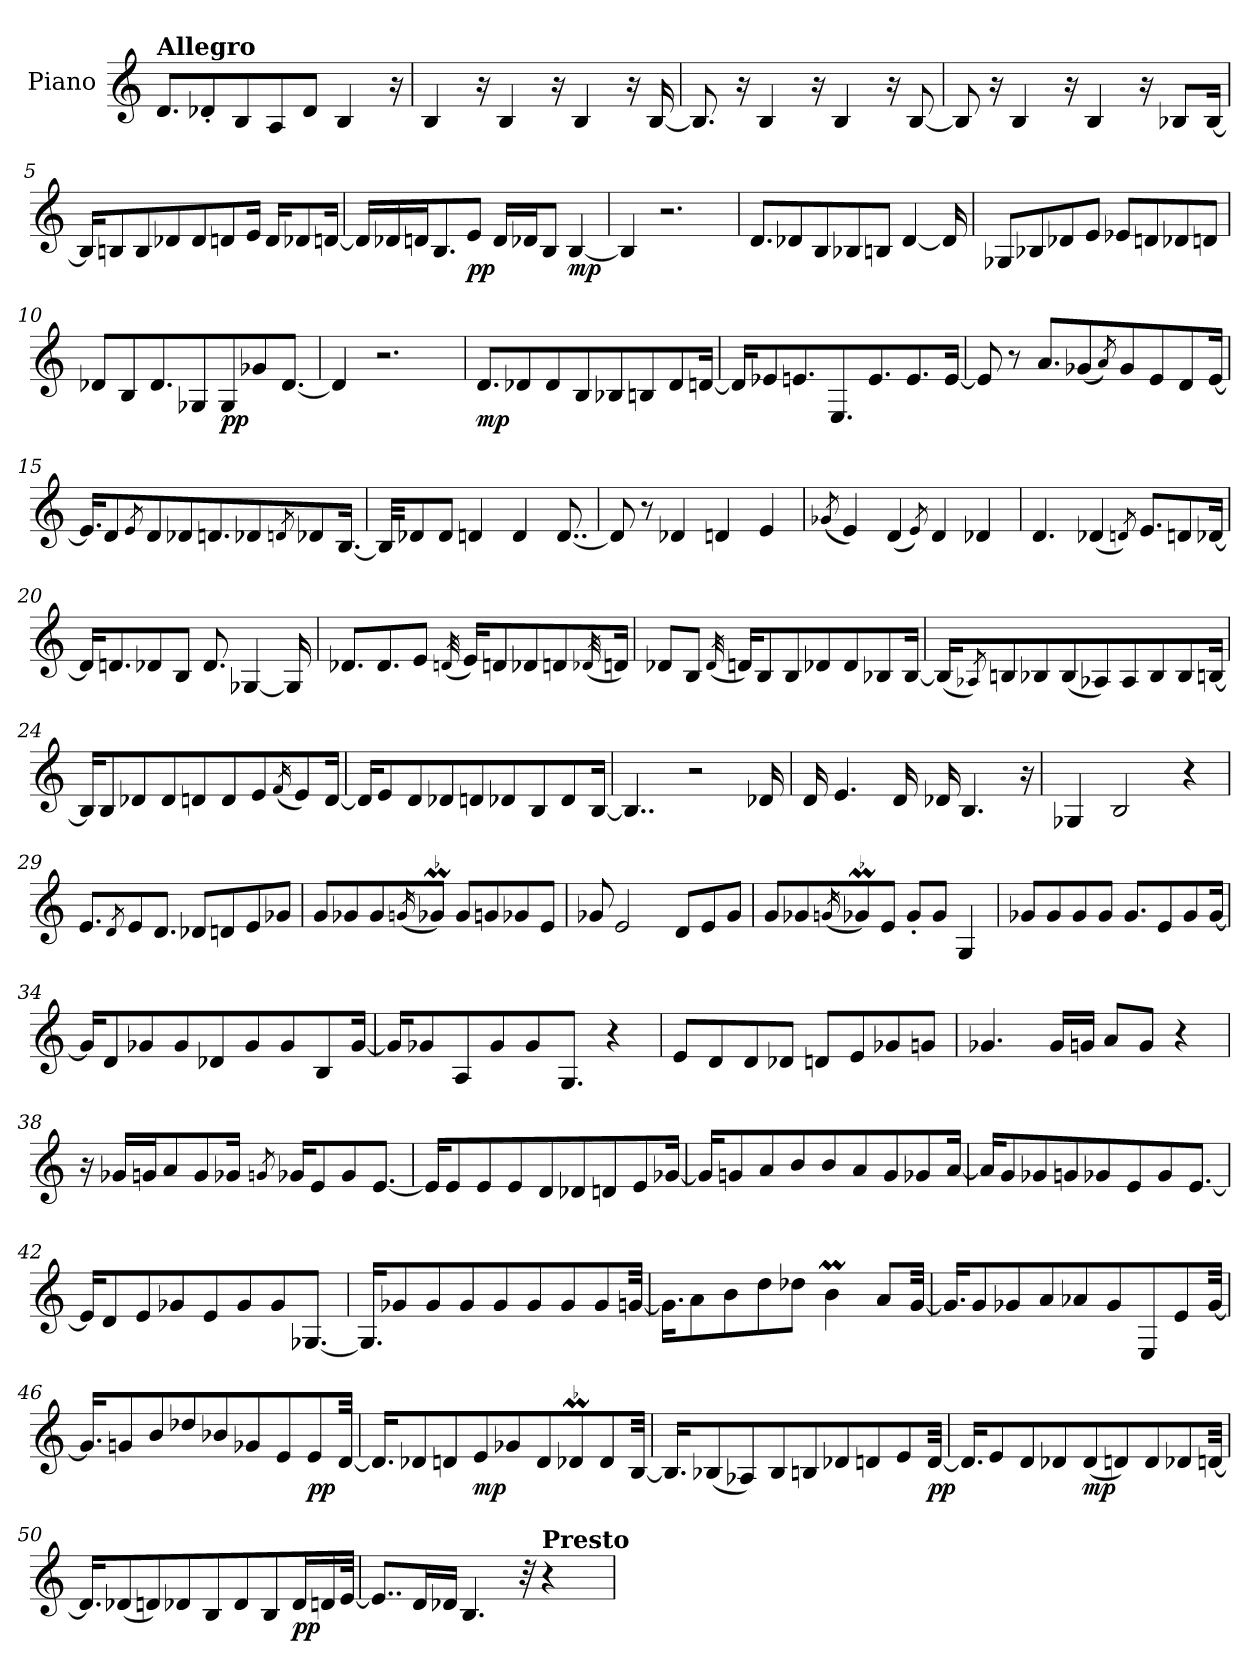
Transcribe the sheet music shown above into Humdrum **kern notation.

**kern	**dynam
*part1	*part1
*staff1	*staff1
*I"Piano	*
*I'Pno.	*
*clefG2	*
*k[]	*
=1	=1
!LO:TX:a:B:t=Allegro	!
8.d/L	.
8d-X'/	.
8B/	.
8A/	.
8d-/J	.
4B/	.
16r	.
=2	=2
4B/	.
16r	.
4B/	.
16r	.
4B/	.
16r	.
[16B/	.
=3	=3
8.B/]	.
16r	.
4B/	.
16r	.
4B/	.
16r	.
[8B/	.
=4	=4
8B/]	.
16r	.
4B/	.
16r	.
4B/	.
16r	.
8B-X/L	.
[16B-/Jk	.
!!LO:LB:g=z
=5	=5
16B-/KL]	.
8Bn/	.
8B/	.
8d-X/	.
8d-/	.
8dn/	.
16e/Jk	.
16d/KL	.
8d-X/	.
[16dn/Jk	.
=6	=6
16d/LL]	.
16d-X/	.
16dn/J	.
8.B/	.
!	!LO:DY:b
8e/J	pp
16d/LL	.
16d-X/J	.
8B/J	.
!	!LO:DY:b
[4B/	mp
=7	=7
4B/]	.
2.r	.
=8	=8
8.d/L	.
8d-X/	.
8B/	.
8B-X/	.
8Bn/J	.
[4d-/	.
16d-/]	.
!!LO:LB:g=z
=9	=9
8G-X/L	.
8B-X/	.
8d-X/	.
8e/J	.
8e-X/L	.
8dn/	.
8d-X/	.
8dn/J	.
=10	=10
8d-X/L	.
8B/	.
8.d-/	.
8G-X/	.
!	!LO:DY:b
8G-/	pp
8g-X/	.
[8.d-/J	.
=11	=11
4d-/]	.
2.r	.
=12	=12
!	!LO:DY:b
8.d/L	mp
8d-X/	.
8d-/	.
8B/	.
8B-X/	.
8Bn/	.
8d-/	.
[16dn/Jk	.
!!LO:LB:g=z
=13	=13
16d/KL]	.
8e-X/	.
8.en/	.
8.E/	.
8.e/	.
8.e/	.
[16e/Jk	.
=14	=14
8e/]	.
8r	.
8.a/L	.
(<8g-X/	.
8qa/)	.
8g-/	.
8e/	.
8d/	.
[16e/Jk	.
=15	=15
16.e/KL]	.
8d/	.
8qe/	.
8d/	.
8d-X/	.
8.dn/	.
8d-X/	.
8qdn/	.
8d-X/	.
[16.B/Jk	.
=16	=16
32B/KKL]	.
8d-X/	.
8d-/J	.
4dn/	.
4d/	.
[8..d/	.
!!LO:LB:g=z
=17	=17
8d/]	.
8r	.
4d-X/	.
4dn/	.
4e/	.
=18	=18
(<8qg-X/	.
4e/)	.
(<4d/	.
8qe/)	.
4d/	.
4d-X/	.
=19	=19
4.d/	.
(<4d-X/	.
8qdn/)	.
8.e/L	.
8d/	.
[16d-X/Jk	.
=20	=20
16d-/KL]	.
8.dn/	.
8d-X/	.
8B/J	.
8.d-/	.
[4G-X/	.
16G-/]	.
!!LO:LB:g=z
=21	=21
8.d-X/L	.
8.d-/	.
8e/J	.
(<32qdn/	.
16e/KL)	.
8d/	.
8d-X/	.
8dn/	.
(<32qd-X/	.
16dn/Jk)	.
=22	=22
8d-X/L	.
8B/J	.
(<32qd-/	.
16dn/KL)	.
8B/	.
8B/	.
8d-X/	.
8d-/	.
8B-X/	.
[16B-/Jk	.
=23	=23
(<16B-/KL]	.
8qA-X/)	.
8Bn/	.
8B-X/	.
(<8B-/	.
8A-/)	.
8A-/	.
8B-/	.
8B-/	.
[16Bn/Jk	.
!!LO:LB:g=z
=24	=24
16B/KL]	.
8B/	.
8d-X/	.
8d-/	.
8dn/	.
8d/	.
8e/	.
(<16qf/	.
8e/)	.
[16d/Jk	.
=25	=25
16d/KL]	.
8e/	.
8d/	.
8d-X/	.
8dn/	.
8d-X/	.
8B/	.
8d-/	.
[16B/Jk	.
=26	=26
4..B/]	.
2r	.
16d-X/	.
=27	=27
16d/	.
4.e/	.
16d/	.
16d-X/	.
4.B/	.
16r	.
=28	=28
4G-X/	.
2B/	.
4r	.
!!LO:LB:g=z
=29	=29
8.e/L	.
8qd/	.
8e/	.
8.d/J	.
8d-X/L	.
8dn/	.
8e/	.
8g-X/J	.
=30	=30
8g/L	.
8g-X/	.
8g-/	.
(<16qgn/	.
8g-XM/J)	.
8g-/L	.
8gn/	.
8g-X/	.
8e/J	.
=31	=31
8g-X/	.
2e/	.
8d/L	.
8e/	.
8g-/J	.
=32	=32
8g/L	.
8g-X/	.
(<16qgn/	.
8g-XM/)	.
8e/J	.
8g-'/L	.
8g-/J	.
4G/	.
!!LO:LB:g=z
=33	=33
8g-X/L	.
8g-/	.
8g-/	.
8g-/J	.
8.g-/L	.
8e/	.
8g-/	.
[16g-/Jk	.
=34	=34
16g-/KL]	.
8d/	.
8g-X/	.
8g-/	.
8d-X/	.
8g-/	.
8g-/	.
8B/	.
[16g-/Jk	.
=35	=35
16g-/KL]	.
8g-X/	.
8A/	.
8g-/	.
8g-/	.
8.G/J	.
4r	.
=36	=36
8e/L	.
8d/	.
8d/	.
8d-X/J	.
8dn/L	.
8e/	.
8g-X/	.
8gn/J	.
=37	=37
4.g-X/	.
16g-/LL	.
16gn/JJ	.
8a/L	.
8g/J	.
4r	.
!!LO:LB:g=z
=38	=38
16r	.
16g-X/LL	.
16gn/J	.
8a/	.
8g/	.
16g-X/Jk	.
8qgn/	.
16g-X/KL	.
8e/	.
8g-/	.
[8.e/J	.
=39	=39
16e/KL]	.
8e/	.
8e/	.
8e/	.
8d/	.
8d-X/	.
8dn/	.
8e/	.
[16g-X/Jk	.
=40	=40
16g-/KL]	.
8gn/	.
8a/	.
8b/	.
8b/	.
8a/	.
8g/	.
8g-X/	.
[16a/Jk	.
!!LO:PB:g=z
=41	=41
16a/KL]	.
8g/	.
8g-X/	.
8gn/	.
8g-X/	.
8e/	.
8g-/	.
[8.e/J	.
=42	=42
16e/KL]	.
8d/	.
8e/	.
8g-X/	.
8e/	.
8g-/	.
8g-/	.
[8.G-X/J	.
=43	=43
16.G-/KL]	.
8g-X/	.
8g-/	.
8g-/	.
8g-/	.
8g-/	.
8g-/	.
8g-/	.
[32gn/Jkk	.
=44	=44
16.g\KL]	.
8a\	.
8b\	.
8dd\	.
8dd-X\J	.
4bm\	.
8a/L	.
[32g/Jkk	.
!!LO:LB:g=z
=45	=45
16.g/KL]	.
8g/	.
8g-X/	.
8a/	.
8a-X/	.
8g-/	.
8E/	.
8e/	.
[32g-/Jkk	.
=46	=46
16.g-/KL]	.
8gn/	.
8b/	.
8dd-X/	.
8b-X/	.
8g-X/	.
8e/	.
!	!LO:DY:b
8e/	pp
[32d/Jkk	.
=47	=47
16.d/KL]	.
8d-X/	.
8dn/	.
!	!LO:DY:b
8e/	mp
8g-X/	.
8d/	.
8d-XM/	.
8d-/	.
[32B/Jkk	.
!!LO:LB:g=z
=48	=48
16.B/KL]	.
(<8B-X/	.
8A-X/)	.
8B-/	.
8Bn/	.
8d-X/	.
8dn/	.
8e/	.
!	!LO:DY:b
[32d/Jkk	pp
=49	=49
16.d/KL]	.
8e/	.
8d/	.
8d-X/	.
!	!LO:DY:b
(<8d-/	mp
8dn/)	.
8d/	.
8d-X/	.
[32dn/Jkk	.
=50	=50
16.d/KL]	.
(<8d-X/	.
8dn/)	.
8d-X/	.
8B/	.
8d-/	.
8B/	.
!	!LO:DY:b
16d-/L	pp
16dn/	.
[32e/JJk	.
=51	=51
8..e/L]	.
16d/L	.
16d-X/JJ	.
4.B/	.
32r	.
!LO:TX:a:B:t=Presto	!
4r	.
=	=
*-	*-
